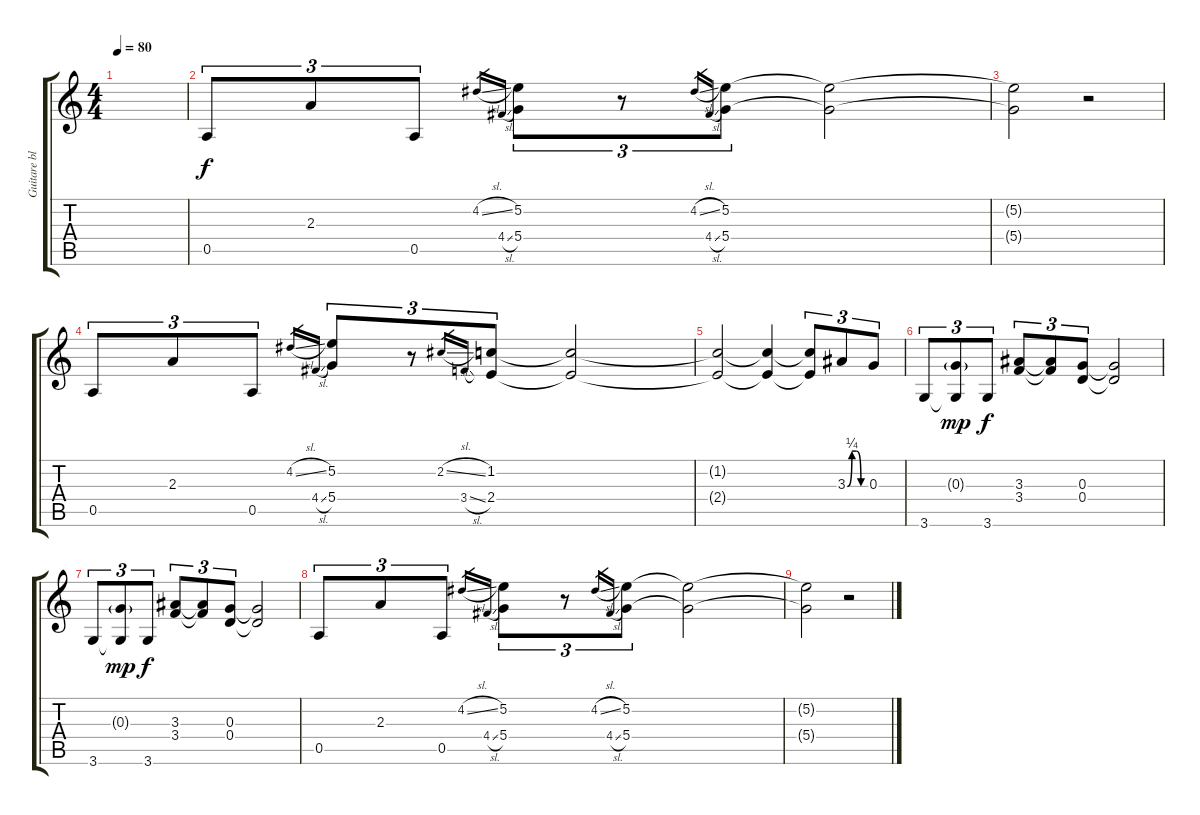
\track ("Guitare bluesy clean" "Guitare bl") {instrument electricguitarjazz}
\staff {score tabs}
\tuning (E4 B3 G3 D3 A2 E2) {hide}
\ts (4 4)
\tempo 80
\clef g2
\ks c
|
0.5.8{tu (3 2)} 2.3.8{tu (3 2)} 0.5.8{tu (3 2)} 4.2{sl}.16{gr} 4.4{sl}.16{gr} (5.2 5.4).8{tu (3 2)} r.8{tu (3 2)} 4.2{sl}.16{gr} 4.4{sl}.16{gr} (5.2 5.4).8{tu (3 2)} (5.2{t} 5.4{t}).2 |
(5.2{t} 5.4{t}).2 r.2 |
0.5.8{tu (3 2)} 2.3.8{tu (3 2)} 0.5.8{tu (3 2)} 4.2{sl}.16{gr} 4.4{sl}.16{gr} (5.2 5.4).8{tu (3 2)} r.8{tu (3 2)} 2.2{sl}.16{gr} 3.4{sl}.16{gr} (1.2 2.4).8{tu (3 2)} (1.2{t} 2.4{t}).2 |
(1.2{t} 2.4{t}).2 (1.2{t} 2.4{t}).4 (1.2{t} 2.4{t}).8{tu (3 2)} 3.3{be (custom 0 0 15 1 30 1 45 0 60 0)}.8{tu (3 2)} 0.3.8{tu (3 2)} |
3.6.8{tu (3 2)} (0.3{g} 3.6{t}).8{tu (3 2) dy mp} 3.6.8{tu (3 2) dy f} (3.3 3.4).8{tu (3 2)} (3.3{t} 3.4{t}).8{tu (3 2)} (0.3 0.4).8{tu (3 2)} (0.3{t} 0.4{t}).2 |
3.6.8{tu (3 2)} (0.3{g} 3.6{t}).8{tu (3 2) dy mp} 3.6.8{tu (3 2) dy f} (3.3 3.4).8{tu (3 2)} (3.3{t} 3.4{t}).8{tu (3 2)} (0.3 0.4).8{tu (3 2)} (0.3{t} 0.4{t}).2 |
0.5.8{tu (3 2)} 2.3.8{tu (3 2)} 0.5.8{tu (3 2)} 4.2{sl}.16{gr} 4.4{sl}.16{gr} (5.2 5.4).8{tu (3 2)} r.8{tu (3 2)} 4.2{sl}.16{gr} 4.4{sl}.16{gr} (5.2 5.4).8{tu (3 2)} (5.2{t} 5.4{t}).2 |
(5.2{t} 5.4{t}).2 r.2
